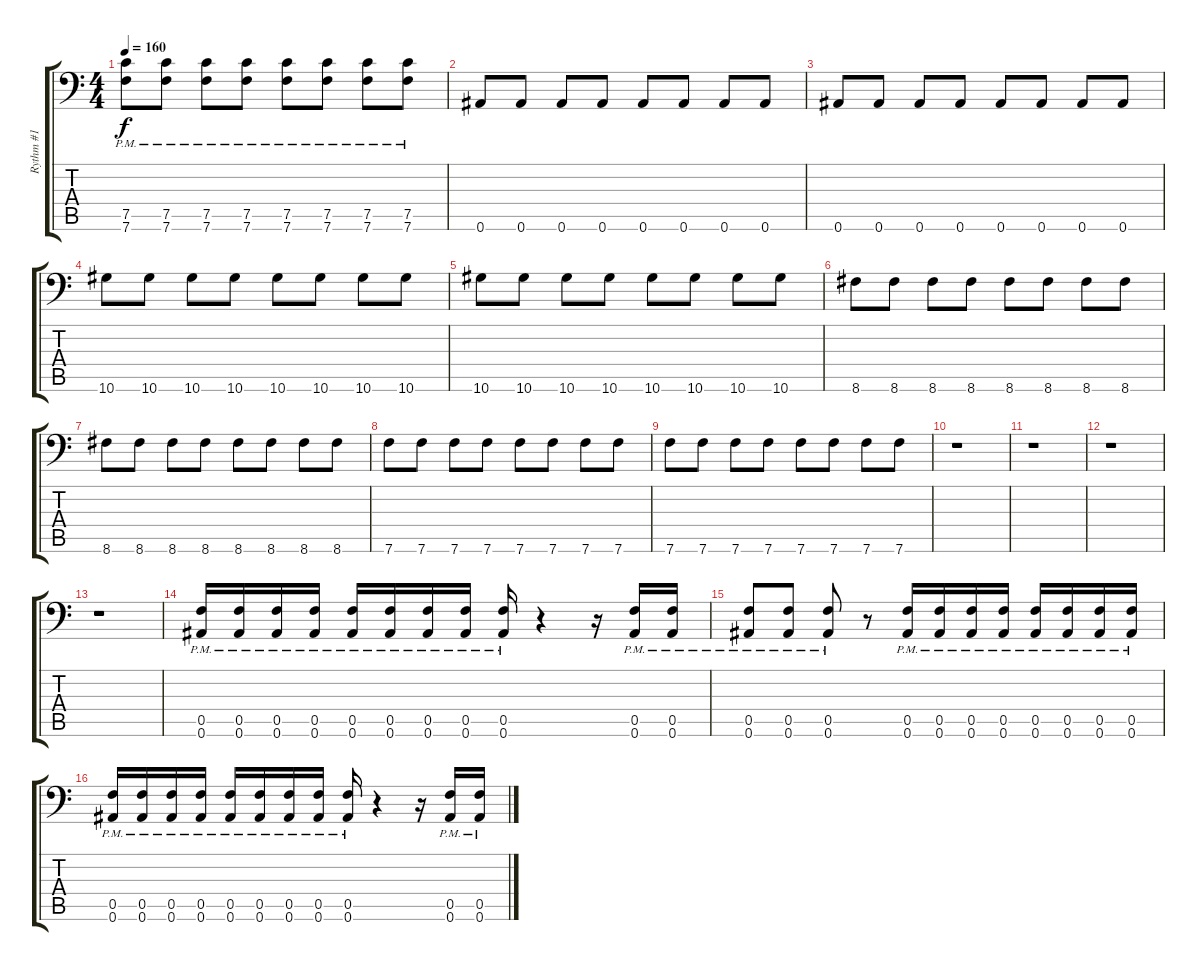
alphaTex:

\track ("Rythm #1" "Rythm #1") {instrument distortionguitar}
\staff {score tabs}
\tuning (C4 G3 Eb3 Bb2 F2 Bb1) {hide}
\ts (4 4)
\tempo 160
\clef f4
\ks c
(7.5{pm} 7.6{pm}).8{dy f} (7.5{pm} 7.6{pm}).8 (7.5{pm} 7.6{pm}).8 (7.5{pm} 7.6{pm}).8 (7.5{pm} 7.6{pm}).8 (7.5{pm} 7.6{pm}).8 (7.5{pm} 7.6{pm}).8 (7.5{pm} 7.6{pm}).8 |
0.6.8 0.6.8 0.6.8 0.6.8 0.6.8 0.6.8 0.6.8 0.6.8 |
0.6.8 0.6.8 0.6.8 0.6.8 0.6.8 0.6.8 0.6.8 0.6.8 |
10.6.8 10.6.8 10.6.8 10.6.8 10.6.8 10.6.8 10.6.8 10.6.8 |
10.6.8 10.6.8 10.6.8 10.6.8 10.6.8 10.6.8 10.6.8 10.6.8 |
8.6.8 8.6.8 8.6.8 8.6.8 8.6.8 8.6.8 8.6.8 8.6.8 |
8.6.8 8.6.8 8.6.8 8.6.8 8.6.8 8.6.8 8.6.8 8.6.8 |
7.6.8 7.6.8 7.6.8 7.6.8 7.6.8 7.6.8 7.6.8 7.6.8 |
7.6.8 7.6.8 7.6.8 7.6.8 7.6.8 7.6.8 7.6.8 7.6.8 |
r.1 |
r.1 |
r.1 |
r.1 |
(0.5{pm} 0.6{pm}).16 (0.5{pm} 0.6{pm}).16 (0.5{pm} 0.6{pm}).16 (0.5{pm} 0.6{pm}).16 (0.5{pm} 0.6{pm}).16 (0.5{pm} 0.6{pm}).16 (0.5{pm} 0.6{pm}).16 (0.5{pm} 0.6{pm}).16 (0.5{pm} 0.6{pm}).16 r.4 r.16 (0.5{pm} 0.6{pm}).16 (0.5{pm} 0.6{pm}).16 |
(0.5{pm} 0.6{pm}).8 (0.5{pm} 0.6{pm}).8 (0.5{pm} 0.6{pm}).8 r.8 (0.5{pm} 0.6{pm}).16 (0.5{pm} 0.6{pm}).16 (0.5{pm} 0.6{pm}).16 (0.5{pm} 0.6{pm}).16 (0.5{pm} 0.6{pm}).16 (0.5{pm} 0.6{pm}).16 (0.5{pm} 0.6{pm}).16 (0.5{pm} 0.6{pm}).16 |
(0.5{pm} 0.6{pm}).16 (0.5{pm} 0.6{pm}).16 (0.5{pm} 0.6{pm}).16 (0.5{pm} 0.6{pm}).16 (0.5{pm} 0.6{pm}).16 (0.5{pm} 0.6{pm}).16 (0.5{pm} 0.6{pm}).16 (0.5{pm} 0.6{pm}).16 (0.5{pm} 0.6{pm}).16 r.4 r.16 (0.5{pm} 0.6{pm}).16 (0.5{pm} 0.6{pm}).16
